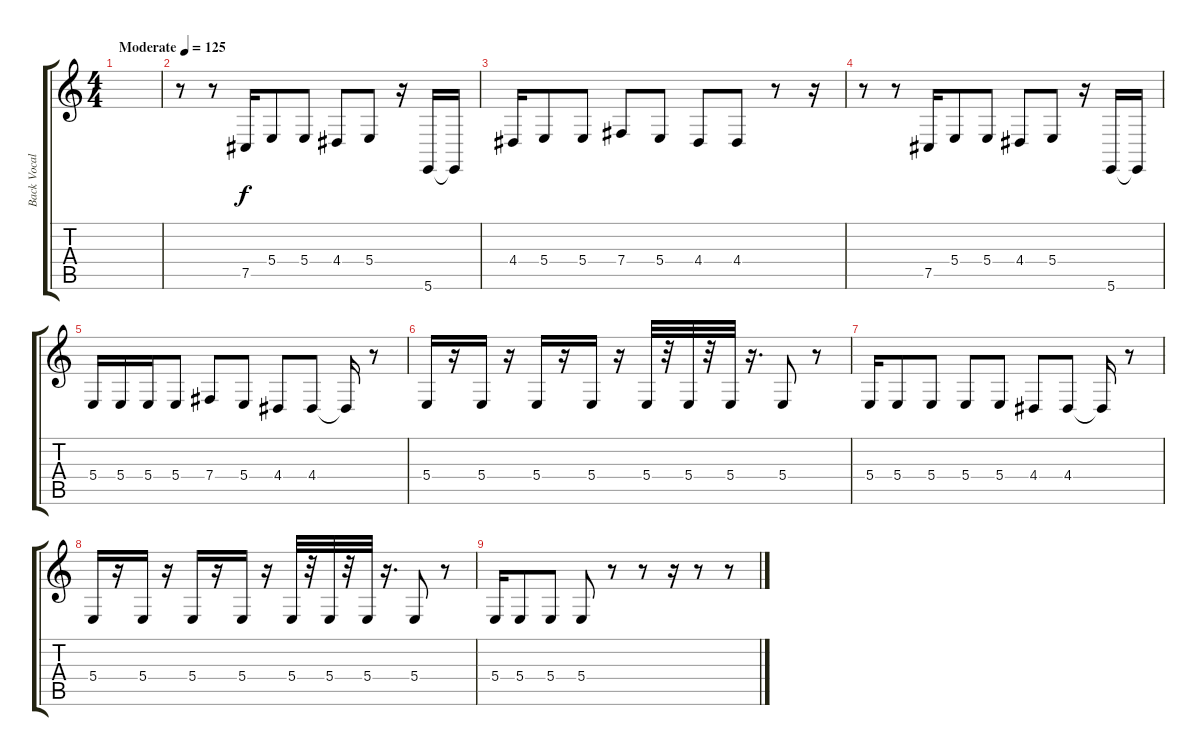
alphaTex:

\track ("Back Vocal" "Back Vocal") {instrument trumpet}
\staff {score tabs}
\tuning (Db4 Ab3 E3 B2 Gb2 B1) {hide}
\ts (4 4)
\tempo (125 "Moderate")
\clef g2
\ks c
|
r.8 r.8 7.5.16 5.4.8 5.4.8 4.4.8 5.4.8 r.16 5.6.16 5.6{t}.16 |
4.4.16 5.4.8 5.4.8 7.4.8 5.4.8 4.4.8 4.4.8 r.8 r.16 |
r.8 r.8 7.5.16 5.4.8 5.4.8 4.4.8 5.4.8 r.16 5.6.16 5.6{t}.16 |
5.4.16 5.4.16 5.4.16 5.4.8 7.4.8 5.4.8 4.4.8 4.4.8 4.4{t}.16 r.8 |
5.4.16 r.16 5.4.16 r.16 5.4.16 r.16 5.4.16 r.16 5.4.32 r.32 5.4.32 r.32 5.4.32 r.16{d} 5.4.8 r.8 |
5.4.16 5.4.8 5.4.8 5.4.8 5.4.8 4.4.8 4.4.8 4.4{t}.16 r.8 |
5.4.16 r.16 5.4.16 r.16 5.4.16 r.16 5.4.16 r.16 5.4.32 r.32 5.4.32 r.32 5.4.32 r.16{d} 5.4.8 r.8 |
5.4.16 5.4.8 5.4.8 5.4.8 r.8 r.8 r.16 r.8 r.8
